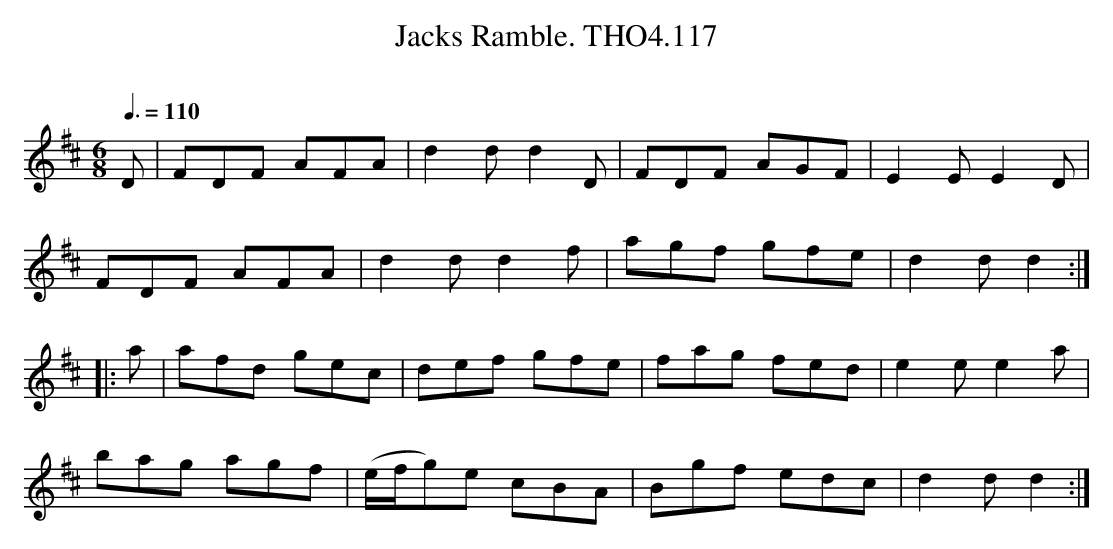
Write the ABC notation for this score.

X:1
T:Jacks Ramble. THO4.117
O:
M:6/8
L:1/8
Q:3/8=110
K:D
D|FDF AFA|d2 d d2 D|FDF AGF|E2 E E2 D|
FDF AFA|d2 d d2 f|agf gfe|d2 d d2:|
|:a|afd gec|def gfe|fag fed|e2 e e2 a|
bag agf|(e/f/g)e cBA|Bgf edc|d2 d d2:|
